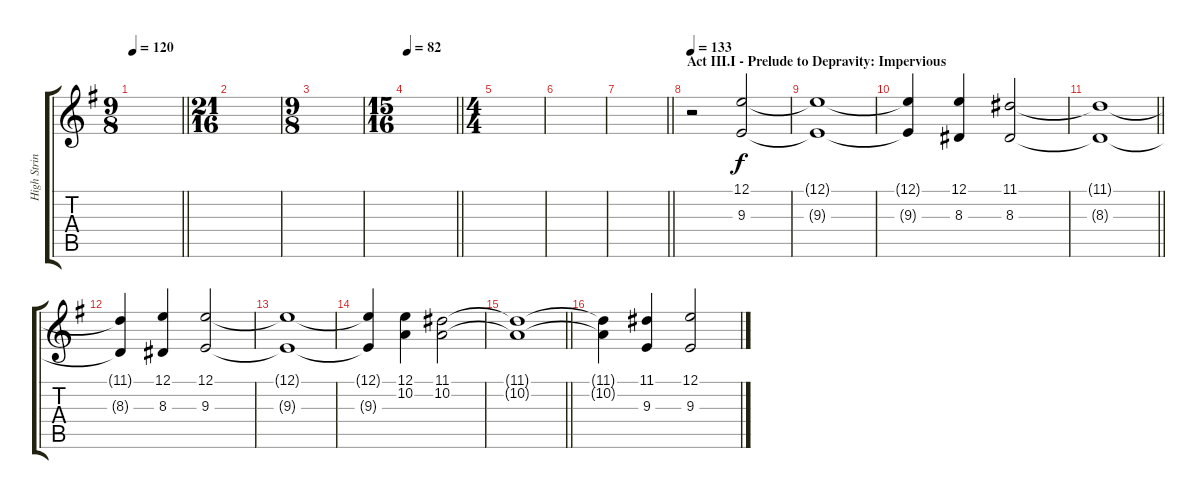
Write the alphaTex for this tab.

\track ("High Strings Standard" "High Strin") {instrument stringensemble1}
\staff {score tabs}
\tuning (E4 B3 G3 D3 A2 E2) {hide}
\ts (9 8)
\tempo 120
\clef g2
\barLineRight lightlight
\ks eminor
|
\ts (21 16)
|
\ts (9 8)
|
\ts (15 16)
\tempo 82
\barLineRight lightlight
|
\ts (4 4)
|
|
\barLineRight lightlight
|
\section ("" "Act III.I - Prelude to Depravity: Impervious")
\tempo 133
r.2 (12.1 9.3).2 |
(12.1{t} 9.3{t}).1 |
(12.1{t} 9.3{t}).4 (12.1 8.3).4 (11.1 8.3).2 |
\barLineRight lightlight
(11.1{t} 8.3{t}).1 |
(11.1{t} 8.3{t}).4 (12.1 8.3).4 (12.1 9.3).2 |
(12.1{t} 9.3{t}).1 |
(12.1{t} 9.3{t}).4 (12.1 10.2).4 (11.1 10.2).2 |
\barLineRight lightlight
(11.1{t} 10.2{t}).1 |
(11.1{t} 10.2{t}).4 (11.1 9.3).4 (12.1 9.3).2
